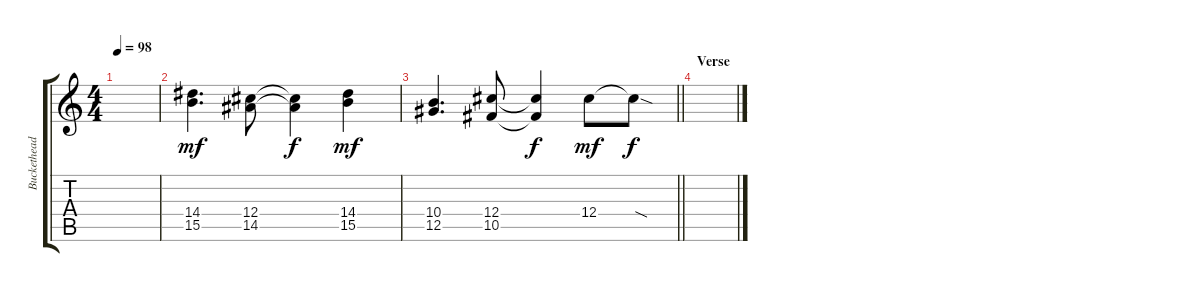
\track ("Buckethead (Rhythm)" "Buckethead") {instrument distortionguitar}
\staff {score tabs}
\tuning (Eb4 Bb3 Gb3 Db3 Ab2 Db2) {hide}
\ts (4 4)
\tempo 98
\clef g2
\ks c
|
(14.4 15.5).4{d dy mf} (12.4 14.5).8 (12.4{t} 14.5{t}).4{dy f} (14.4 15.5).4{dy mf} |
\barLineRight lightlight
(10.4 12.5).4{d} (12.4 10.5).8 (12.4{t} 10.5{t}).4{dy f} 12.4.8{dy mf} 12.4{sod t}.8{dy f} |
\section ("" "Verse")
